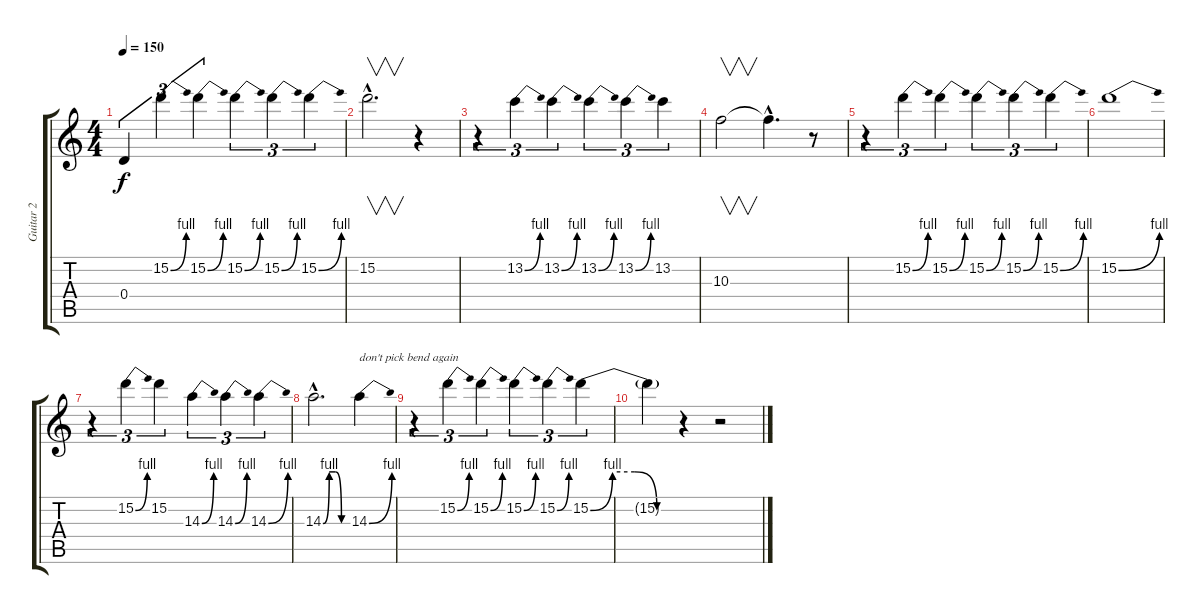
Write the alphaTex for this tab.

\track ("Guitar 2" "Guitar 2") {instrument electricguitarclean}
\staff {score tabs}
\tuning (E4 B3 G3 D3 A2 E2) {hide}
\ts (4 4)
\tempo 150
\clef g2
\ks c
0.4{t}.4{tu (3 2) dy f} 15.2{be (bend 0 0 60 4)}.4{tu (3 2)} 15.2{be (bend 0 0 60 4)}.4{tu (3 2)} 15.2{be (bend 0 0 60 4)}.4{tu (3 2)} 15.2{be (bend 0 0 60 4)}.4{tu (3 2)} 15.2{be (bend 0 0 60 4)}.4{tu (3 2)} |
15.2{hac}.2{v d} r.4 |
r.4{tu (3 2)} 13.2{be (bend 0 0 60 4)}.4{tu (3 2)} 13.2{be (bend 0 0 60 4)}.4{tu (3 2)} 13.2{be (bend 0 0 60 4)}.4{tu (3 2)} 13.2{be (bend 0 0 60 4)}.4{tu (3 2)} 13.2.4{tu (3 2)} |
10.3.2{v} 10.3{hac t}.4{d} r.8 |
r.4{tu (3 2)} 15.2{be (bend 0 0 60 4)}.4{tu (3 2)} 15.2{be (bend 0 0 60 4)}.4{tu (3 2)} 15.2{be (bend 0 0 60 4)}.4{tu (3 2)} 15.2{be (bend 0 0 60 4)}.4{tu (3 2)} 15.2{be (bend 0 0 60 4)}.4{tu (3 2)} |
15.2{be (bend 0 0 60 4)}.1 |
r.4{tu (3 2)} 15.2{be (bend 0 0 60 4)}.4{tu (3 2)} 15.2.4{tu (3 2)} 14.3{be (bend 0 0 60 4)}.4{tu (3 2)} 14.3{be (bend 0 0 60 4)}.4{tu (3 2)} 14.3{be (bend 0 0 60 4)}.4{tu (3 2)} |
14.3{be (custom 0 0 15 4 30 4 45 0 60 0) hac}.2{d} 14.3{be (bend 0 0 60 4)}.4{txt "don't pick bend again"} |
r.4{tu (3 2)} 15.2{be (bend 0 0 60 4)}.4{tu (3 2)} 15.2{be (bend 0 0 60 4)}.4{tu (3 2)} 15.2{be (bend 0 0 60 4)}.4{tu (3 2)} 15.2{be (bend 0 0 60 4)}.4{tu (3 2)} 15.2{be (custom 0 0 15 4 30 4 45 0 60 0)}.4{tu (3 2)} |
15.2{t}.4 r.4 r.2
